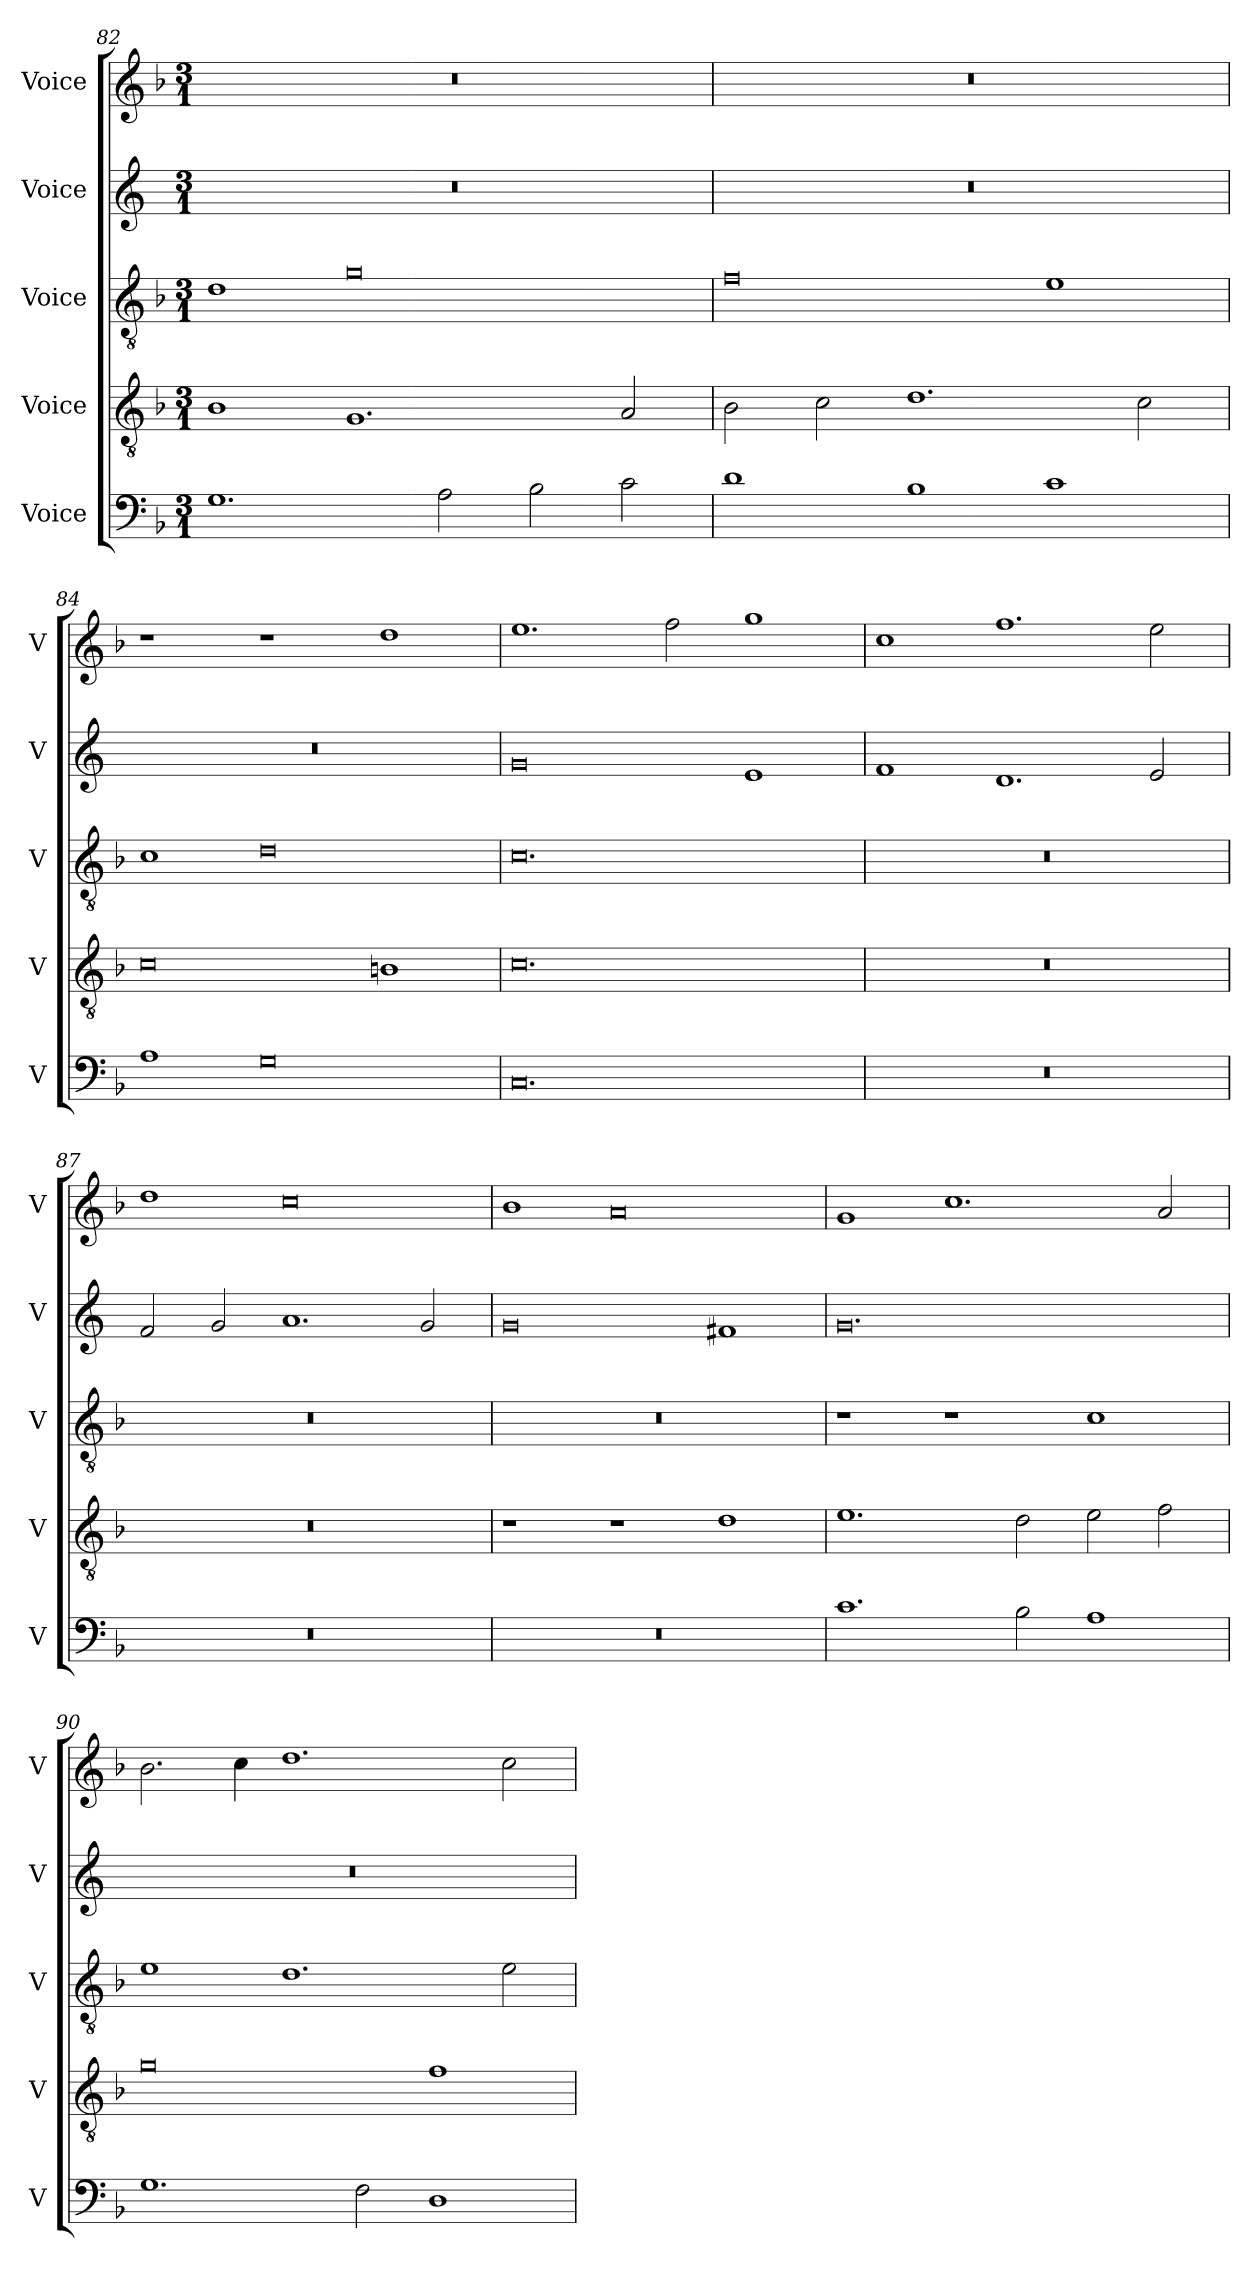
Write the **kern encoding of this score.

**kern	**kern	**kern	**kern	**kern
*part5	*part4	*part3	*part2	*part1
*staff5	*staff4	*staff3	*staff2	*staff1
*I"Voice	*I"Voice	*I"Voice	*I"Voice	*I"Voice
*I'V	*I'V	*I'V	*I'V	*I'V
*clefF4	*clefGv2	*clefGv2	*clefG2	*clefG2
*k[b-]	*k[b-]	*k[b-]	*k[]	*k[b-]
*M3/1	*M3/1	*M3/1	*M3/1	*M3/1
=82	=82	=82	=82	=82
1.G	1B-	1d	0.r	0.r
.	1.G	0g	.	.
2A\	.	.	.	.
2B-\	.	.	.	.
2c\	2A/	.	.	.
=83	=83	=83	=83	=83
1d	2B-\	0f	0.r	0.r
.	2c\	.	.	.
1B-	1.d	.	.	.
1c	.	1e	.	.
.	2c\	.	.	.
!!LO:LB:g=z
=84	=84	=84	=84	=84
1A	0c	1c	0.r	1r
0G	.	0d	.	1r
.	1Bn	.	.	1dd
=85	=85	=85	=85	=85
0.C	0.c	0.c	0g	1.ee
.	.	.	.	2ff\
.	.	.	1e	1gg
=86	=86	=86	=86	=86
0.r	0.r	0.r	1f	1cc
.	.	.	1.d	1.ff
.	.	.	2e/	2ee\
!!LO:LB:g=z
=87	=87	=87	=87	=87
0.r	0.r	0.r	2f/	1dd
.	.	.	2g/	.
.	.	.	1.a	0cc
.	.	.	2g/	.
=88	=88	=88	=88	=88
0.r	1r	0.r	0g	1b-
.	1r	.	.	0a
.	1d	.	1f#X	.
=89	=89	=89	=89	=89
1.c	1.e	1r	0.g	1g
.	.	1r	.	1.cc
2B-\	2d\	.	.	.
1A	2e\	1c	.	.
.	2f\	.	.	2a/
!!LO:PB:g=z
=90	=90	=90	=90	=90
1.G	0g	1e	0.r	2.b-\
.	.	.	.	4cc\
.	.	1.d	.	1.dd
2F\	.	.	.	.
1D	1f	.	.	.
.	.	2e\	.	2cc\
=	=	=	=	=
*-	*-	*-	*-	*-
